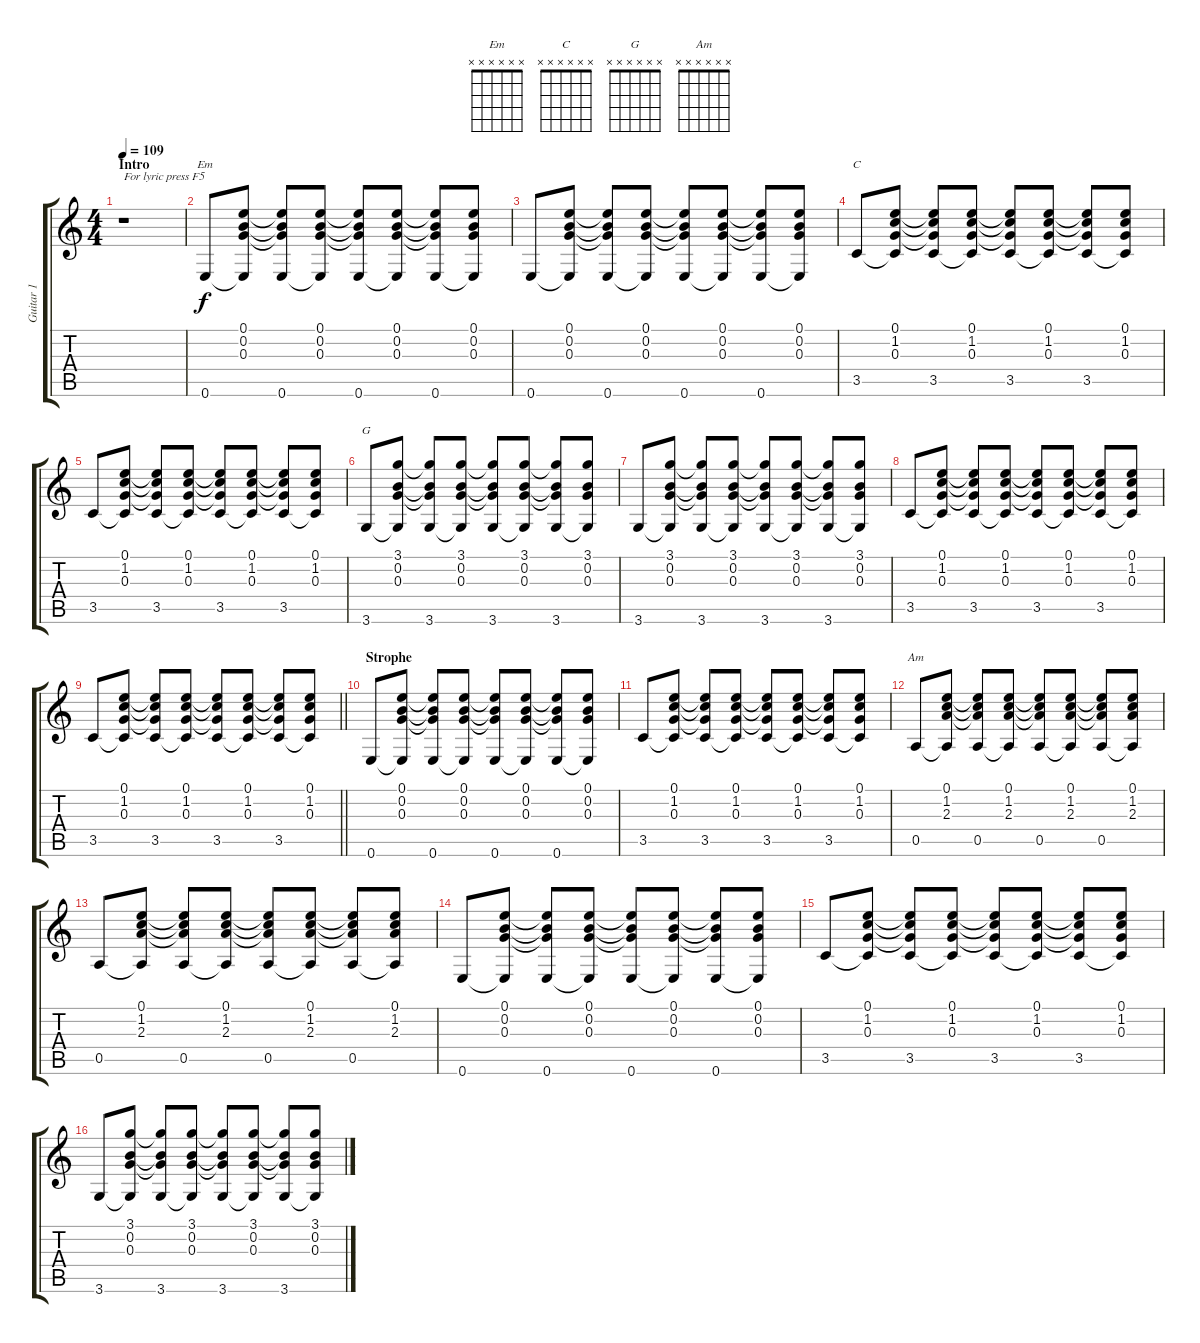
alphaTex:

\track ("Guitar 1" "Guitar 1") {instrument acousticguitarsteel}
\staff {score tabs}
\tuning (E4 B3 G3 D3 A2 E2) {hide}
\chord ("Em" x x x x x x) {firstfret 0}
\chord ("C" x x x x x x) {firstfret 0}
\chord ("G" x x x x x x) {firstfret 0}
\chord ("Am" x x x x x x) {firstfret 0}
\ts (4 4)
\section ("" "Intro")
\tempo 109
\clef g2
\ks c
r.1{txt "For lyric press F5" dy f instrument acousticguitarsteel} |
0.6.8{ch "Em"} (0.1 0.2 0.3 0.6{t}).8 (0.1{t} 0.2{t} 0.3{t} 0.6).8 (0.1 0.2 0.3 0.6{t}).8 (0.1{t} 0.2{t} 0.3{t} 0.6).8 (0.1 0.2 0.3 0.6{t}).8 (0.1{t} 0.2{t} 0.3{t} 0.6).8 (0.1 0.2 0.3 0.6{t}).8 |
0.6.8 (0.1 0.2 0.3 0.6{t}).8 (0.1{t} 0.2{t} 0.3{t} 0.6).8 (0.1 0.2 0.3 0.6{t}).8 (0.1{t} 0.2{t} 0.3{t} 0.6).8 (0.1 0.2 0.3 0.6{t}).8 (0.1{t} 0.2{t} 0.3{t} 0.6).8 (0.1 0.2 0.3 0.6{t}).8 |
3.5.8{ch "C"} (0.1 1.2 0.3 3.5{t}).8 (0.1{t} 1.2{t} 0.3{t} 3.5).8 (0.1 1.2 0.3 3.5{t}).8 (0.1{t} 1.2{t} 0.3{t} 3.5).8 (0.1 1.2 0.3 3.5{t}).8 (0.1{t} 1.2{t} 0.3{t} 3.5).8 (0.1 1.2 0.3 3.5{t}).8 |
3.5.8 (0.1 1.2 0.3 3.5{t}).8 (0.1{t} 1.2{t} 0.3{t} 3.5).8 (0.1 1.2 0.3 3.5{t}).8 (0.1{t} 1.2{t} 0.3{t} 3.5).8 (0.1 1.2 0.3 3.5{t}).8 (0.1{t} 1.2{t} 0.3{t} 3.5).8 (0.1 1.2 0.3 3.5{t}).8 |
3.6.8{ch "G"} (3.1 0.2 0.3 3.6{t}).8 (3.1{t} 0.2{t} 0.3{t} 3.6).8 (3.1 0.2 0.3 3.6{t}).8 (3.1{t} 0.2{t} 0.3{t} 3.6).8 (3.1 0.2 0.3 3.6{t}).8 (3.1{t} 0.2{t} 0.3{t} 3.6).8 (3.1 0.2 0.3 3.6{t}).8 |
3.6.8 (3.1 0.2 0.3 3.6{t}).8 (3.1{t} 0.2{t} 0.3{t} 3.6).8 (3.1 0.2 0.3 3.6{t}).8 (3.1{t} 0.2{t} 0.3{t} 3.6).8 (3.1 0.2 0.3 3.6{t}).8 (3.1{t} 0.2{t} 0.3{t} 3.6).8 (3.1 0.2 0.3 3.6{t}).8 |
3.5.8 (0.1 1.2 0.3 3.5{t}).8 (0.1{t} 1.2{t} 0.3{t} 3.5).8 (0.1 1.2 0.3 3.5{t}).8 (0.1{t} 1.2{t} 0.3{t} 3.5).8 (0.1 1.2 0.3 3.5{t}).8 (0.1{t} 1.2{t} 0.3{t} 3.5).8 (0.1 1.2 0.3 3.5{t}).8 |
\barLineRight lightlight
3.5.8 (0.1 1.2 0.3 3.5{t}).8 (0.1{t} 1.2{t} 0.3{t} 3.5).8 (0.1 1.2 0.3 3.5{t}).8 (0.1{t} 1.2{t} 0.3{t} 3.5).8 (0.1 1.2 0.3 3.5{t}).8 (0.1{t} 1.2{t} 0.3{t} 3.5).8 (0.1 1.2 0.3 3.5{t}).8 |
\section ("" "Strophe")
0.6.8 (0.1 0.2 0.3 0.6{t}).8 (0.1{t} 0.2{t} 0.3{t} 0.6).8 (0.1 0.2 0.3 0.6{t}).8 (0.1{t} 0.2{t} 0.3{t} 0.6).8 (0.1 0.2 0.3 0.6{t}).8 (0.1{t} 0.2{t} 0.3{t} 0.6).8 (0.1 0.2 0.3 0.6{t}).8 |
3.5.8 (0.1 1.2 0.3 3.5{t}).8 (0.1{t} 1.2{t} 0.3{t} 3.5).8 (0.1 1.2 0.3 3.5{t}).8 (0.1{t} 1.2{t} 0.3{t} 3.5).8 (0.1 1.2 0.3 3.5{t}).8 (0.1{t} 1.2{t} 0.3{t} 3.5).8 (0.1 1.2 0.3 3.5{t}).8 |
0.5.8{ch "Am"} (0.1 1.2 2.3 0.5{t}).8 (0.1{t} 1.2{t} 2.3{t} 0.5).8 (0.1 1.2 2.3 0.5{t}).8 (0.1{t} 1.2{t} 2.3{t} 0.5).8 (0.1 1.2 2.3 0.5{t}).8 (0.1{t} 1.2{t} 2.3{t} 0.5).8 (0.1 1.2 2.3 0.5{t}).8 |
0.5.8 (0.1 1.2 2.3 0.5{t}).8 (0.1{t} 1.2{t} 2.3{t} 0.5).8 (0.1 1.2 2.3 0.5{t}).8 (0.1{t} 1.2{t} 2.3{t} 0.5).8 (0.1 1.2 2.3 0.5{t}).8 (0.1{t} 1.2{t} 2.3{t} 0.5).8 (0.1 1.2 2.3 0.5{t}).8 |
0.6.8 (0.1 0.2 0.3 0.6{t}).8 (0.1{t} 0.2{t} 0.3{t} 0.6).8 (0.1 0.2 0.3 0.6{t}).8 (0.1{t} 0.2{t} 0.3{t} 0.6).8 (0.1 0.2 0.3 0.6{t}).8 (0.1{t} 0.2{t} 0.3{t} 0.6).8 (0.1 0.2 0.3 0.6{t}).8 |
3.5.8 (0.1 1.2 0.3 3.5{t}).8 (0.1{t} 1.2{t} 0.3{t} 3.5).8 (0.1 1.2 0.3 3.5{t}).8 (0.1{t} 1.2{t} 0.3{t} 3.5).8 (0.1 1.2 0.3 3.5{t}).8 (0.1{t} 1.2{t} 0.3{t} 3.5).8 (0.1 1.2 0.3 3.5{t}).8 |
3.6.8 (3.1 0.2 0.3 3.6{t}).8 (3.1{t} 0.2{t} 0.3{t} 3.6).8 (3.1 0.2 0.3 3.6{t}).8 (3.1{t} 0.2{t} 0.3{t} 3.6).8 (3.1 0.2 0.3 3.6{t}).8 (3.1{t} 0.2{t} 0.3{t} 3.6).8 (3.1 0.2 0.3 3.6{t}).8
